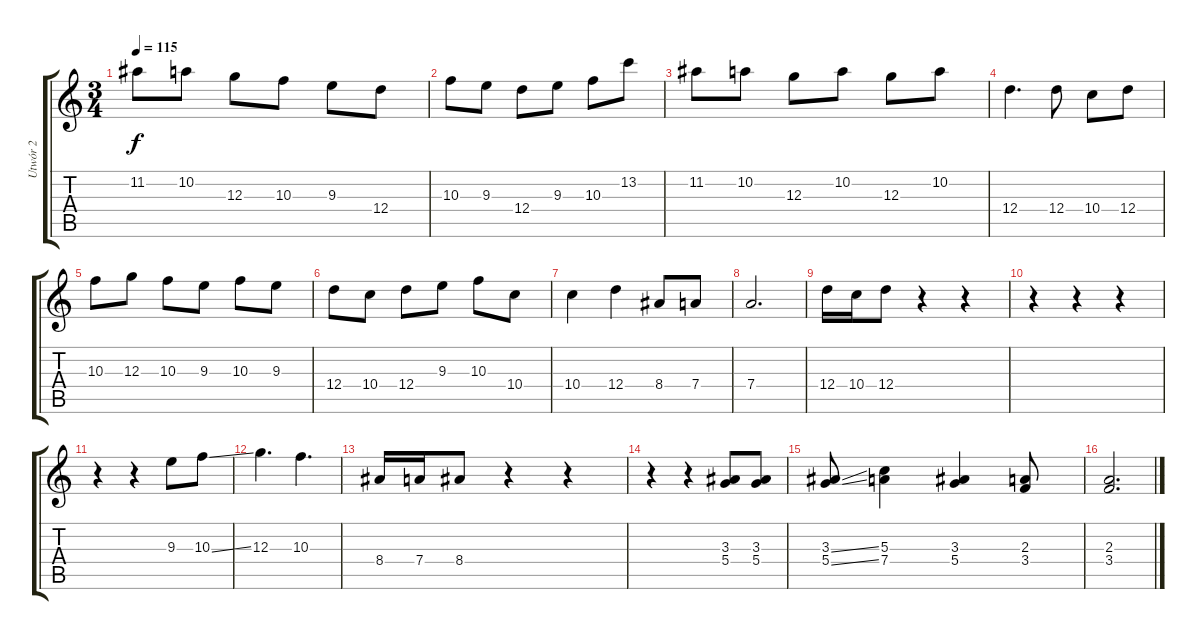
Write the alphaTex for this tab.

\track ("Utwór 2" "Utwór 2") {instrument acousticguitarsteel}
\staff {score tabs}
\tuning (E4 B3 G3 D3 A2 E2) {hide}
\ts (3 4)
\tempo 115
\clef g2
\ks c
11.2.8{dy f} 10.2.8 12.3.8 10.3.8 9.3.8 12.4.8 |
10.3.8 9.3.8 12.4.8 9.3.8 10.3.8 13.2.8 |
11.2.8 10.2.8 12.3.8 10.2.8 12.3.8 10.2.8 |
12.4.4{d} 12.4.8 10.4.8 12.4.8 |
10.3.8 12.3.8 10.3.8 9.3.8 10.3.8 9.3.8 |
12.4.8 10.4.8 12.4.8 9.3.8 10.3.8 10.4.8 |
10.4.4 12.4.4 8.4.8 7.4.8 |
7.4.2{d} |
12.4.16 10.4.16 12.4.8 r.4 r.4 |
r.4 r.4 r.4 |
r.4 r.4 9.3.8 10.3{ss}.8 |
12.3.4{d} 10.3.4{d} |
8.4.16 7.4.16 8.4.8 r.4 r.4 |
r.4 r.4 (3.3 5.4).8 (3.3 5.4).8 |
(3.3{ss} 5.4{ss}).8 (5.3 7.4).4 (3.3 5.4).4 (2.3 3.4).8 |
(2.3 3.4).2{d}
